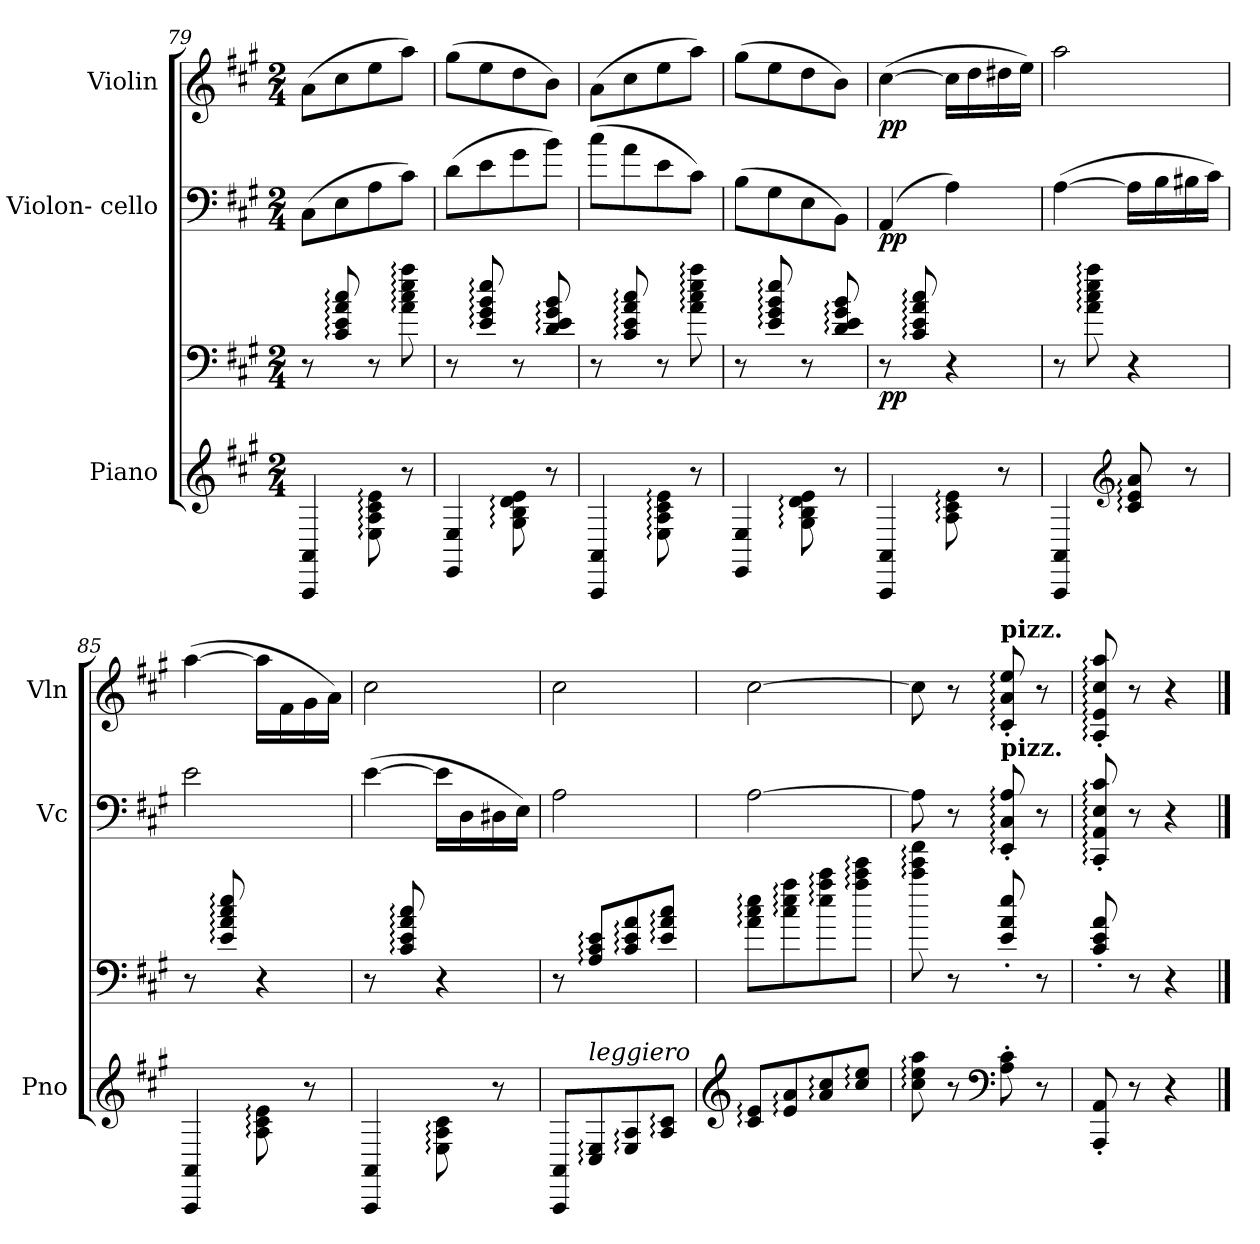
**kern	**kern	**dynam	**kern	**dynam	**kern	**dynam
*part3	*part3	*part3	*part2	*part2	*part1	*part1
*staff4	*staff3	*staff3/4	*staff2	*staff2	*staff1	*staff1
*I"Piano	*	*	*I"Violon- cello	*	*I"Violin	*
*I'Pno	*	*	*I'Vc	*	*I'Vln	*
!!LO:LB:g=z
*clefG2	*clefF4	*	*clefF4	*	*clefG2	*
*k[f#c#g#]	*k[f#c#g#]	*	*k[f#c#g#]	*	*k[f#c#g#]	*
*M2/4	*M2/4	*	*M2/4	*	*M2/4	*
=79	=79	=79	=79	=79	=79	=79
4AAA/ 4AA/	8r	.	(8C#\L	.	(8a\L	.
.	8c#/: 8e/: 8a/: 8cc#/:	.	8E\	.	8cc#\	.
8E\: 8A\: 8c#\: 8e\:	8r	.	8A\	.	8ee\	.
8r	8a\: 8cc#\: 8ee\: 8aa\:	.	8c#\J)	.	8aa\J)	.
=80	=80	=80	=80	=80	=80	=80
4EE/ 4E/	8r	.	(8d\L	.	(8gg#\L	.
.	8e/: 8g#/: 8b/: 8ee/:	.	8e\	.	8ee\	.
8G#\: 8B\: 8d\: 8e\:	8r	.	8g#\	.	8dd\	.
8r	8d/: 8e/: 8g#/: 8b/:	.	8b\J)	.	8b\J)	.
=81	=81	=81	=81	=81	=81	=81
4AAA/ 4AA/	8r	.	(8cc#\L	.	(8a\L	.
.	8c#/: 8e/: 8a/: 8cc#/:	.	8a\	.	8cc#\	.
8E\: 8A\: 8c#\: 8e\:	8r	.	8e\	.	8ee\	.
8r	8a\: 8cc#\: 8ee\: 8aa\:	.	8c#\J)	.	8aa\J)	.
=82	=82	=82	=82	=82	=82	=82
4EE/ 4E/	8r	.	(8B\L	.	(8gg#\L	.
.	8e/: 8g#/: 8b/: 8ee/:	.	8G#\	.	8ee\	.
8G#\: 8B\: 8d\: 8e\:	8r	.	8E\	.	8dd\	.
8r	8d/: 8e/: 8g#/: 8b/:	.	8BB\J)	.	8b\J)	.
=83	=83	=83	=83	=83	=83	=83
!	!	!LO:DY:b	!	!LO:DY:b	!	!LO:DY:b
4AAA/ 4AA/	8r	pp	(4AA/	pp	([4cc#\	pp
.	8c#/: 8e/: 8a/: 8cc#/:	.	.	.	.	.
8A\: 8c#\: 8e\:	4r	.	4A\)	.	16cc#\LL]	.
.	.	.	.	.	16dd\	.
8r	.	.	.	.	16dd#X\	.
.	.	.	.	.	16ee\JJ)	.
=84	=84	=84	=84	=84	=84	=84
4AAA/ 4AA/	8r	.	([4A\	.	2aa\	.
.	8a\: 8cc#\: 8ee\: 8aa\:	.	.	.	.	.
*clefG2	*	*	*	*	*	*
8c#/: 8e/: 8a/:	4r	.	16A\LL]	.	.	.
.	.	.	16B\	.	.	.
8r	.	.	16B#X\	.	.	.
.	.	.	16c#\JJ)	.	.	.
!!LO:LB:g=z
=85	=85	=85	=85	=85	=85	=85
4AAA/ 4AA/	8r	.	2e\	.	([4aa\	.
.	8e/: 8a/: 8cc#/: 8ee/:	.	.	.	.	.
8A\: 8c#\: 8e\:	4r	.	.	.	16aa\LL]	.
.	.	.	.	.	16f#\	.
8r	.	.	.	.	16g#\	.
.	.	.	.	.	16a\JJ)	.
=86	=86	=86	=86	=86	=86	=86
4AAA/ 4AA/	8r	.	([4e\	.	2cc#\	.
.	8c#/: 8e/: 8a/: 8cc#/:	.	.	.	.	.
8E\: 8A\: 8c#\:	4r	.	16e\LL]	.	.	.
.	.	.	16D\	.	.	.
8r	.	.	16D#X\	.	.	.
.	.	.	16E\JJ)	.	.	.
=87	=87	=87	=87	=87	=87	=87
8AAA/ 8AA/L	8r	.	2A\	.	2cc#\	.
!LO:TX:a:i:t=leggiero	!	!	!	!	!	!
8C#/: 8E/:	8A/: 8c#/: 8e/:L	.	.	.	.	.
8E/: 8A/:	8c#/: 8e/: 8a/:	.	.	.	.	.
8A/: 8c#/:J	8e/: 8a/: 8cc#/:J	.	.	.	.	.
=88	=88	=88	=88	=88	=88	=88
*clefG2	*	*	*	*	*	*
8c#/: 8e/:L	8a\: 8cc#\: 8ee\:L	.	[2A\	.	[2cc#\	.
8e/: 8a/:	8cc#\: 8ee\: 8aa\:	.	.	.	.	.
8a/: 8cc#/:	8ee\: 8aa\: 8ccc#\:	.	.	.	.	.
8cc#/: 8ee/:J	8aa\: 8ccc#\: 8eee\:J	.	.	.	.	.
=89	=89	=89	=89	=89	=89	=89
8cc#\: 8ee\: 8aa\:	8ccc#\: 8eee\: 8aaa\:	.	8A\]	.	8cc#\]	.
8r	8r	.	8r	.	8r	.
*clefF4	*	*	*	*	*	*
!	!	!	!	!	!LO:TX:a:B:t=pizz.	!
!	!	!	!LO:TX:a:B:t=pizz.	!	!	!
8A\' 8c#\'	8e/' 8a/' 8ee/'	.	8EE/:' 8C#/:' 8A/:'	.	8c#/:' 8a/:' 8ee/:'	.
8r	8r	.	8r	.	8r	.
=90	=90	=90	=90	=90	=90	=90
8AAA/' 8AA/'	8c#/' 8e/' 8a/'	.	8CC#/:' 8AA/:' 8E/:' 8c#/:'	.	8A/:' 8e/:' 8cc#/:' 8aa/:'	.
8r	8r	.	8r	.	8r	.
4r	4r	.	4r	.	4r	.
==	==	==	==	==	==	==
*-	*-	*-	*-	*-	*-	*-
